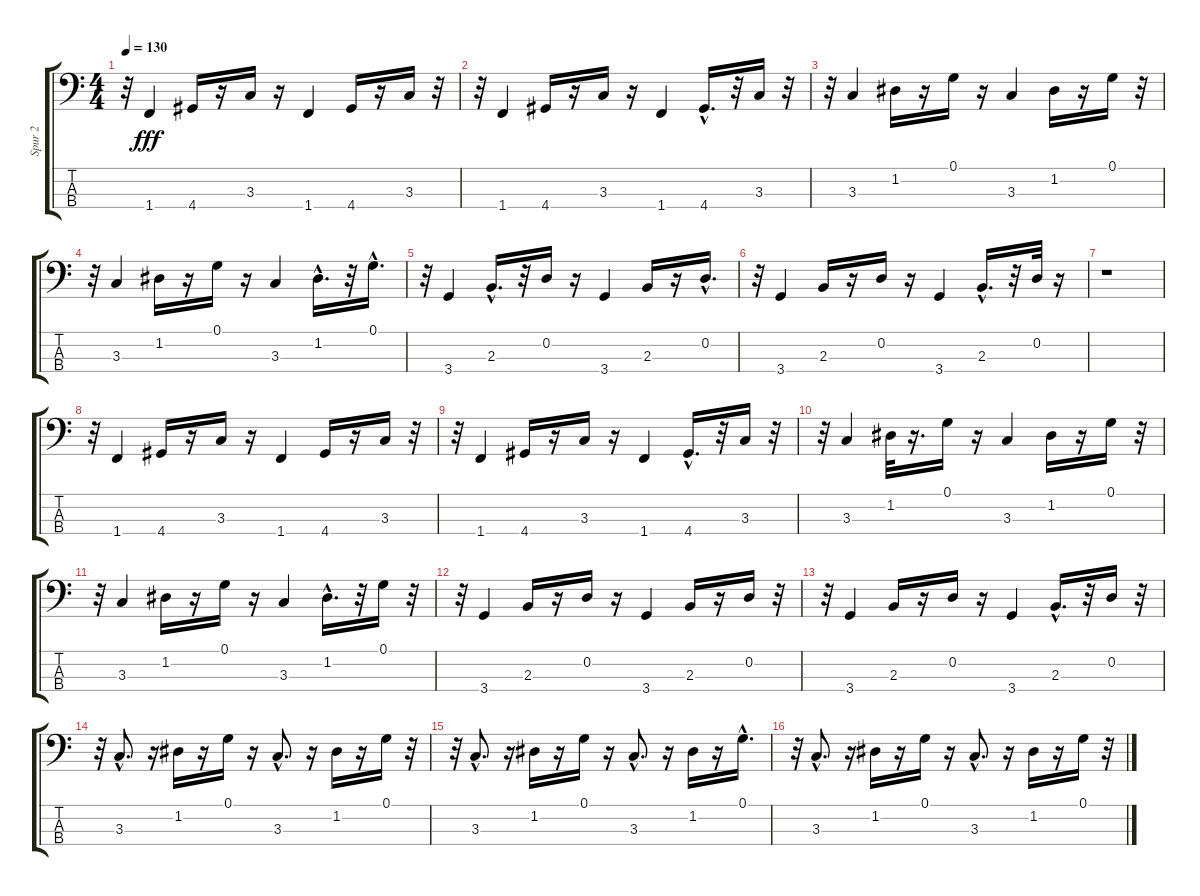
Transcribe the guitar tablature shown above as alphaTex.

\track ("Spur 2" "Spur 2") {instrument electricbassfinger}
\staff {score tabs}
\tuning (G2 D2 A1 E1) {hide}
\ts (4 4)
\tempo 130
\clef f4
\ks c
r.32{dy fff} 1.4.4 4.4.16 r.16 3.3.16 r.16 1.4.4 4.4.16 r.16 3.3.16 r.32 |
r.32 1.4.4 4.4.16 r.16 3.3.16 r.16 1.4.4 4.4{hac}.16{d} r.32 3.3.16 r.32 |
r.32 3.3.4 1.2.16 r.16 0.1.16 r.16 3.3.4 1.2.16 r.16 0.1.16 r.32 |
r.32 3.3.4 1.2.16 r.16 0.1.16 r.16 3.3.4 1.2{hac}.16{d} r.32 0.1{hac}.16{d} |
r.32 3.4.4 2.3{hac}.16{d} r.32 0.2.16 r.16 3.4.4 2.3.16 r.16 0.2{hac}.16{d} |
r.32 3.4.4 2.3.16 r.16 0.2.16 r.16 3.4.4 2.3{hac}.16{d} r.32 0.2.32 r.16 |
r.1 |
r.32 1.4.4 4.4.16 r.16 3.3.16 r.16 1.4.4 4.4.16 r.16 3.3.16 r.32 |
r.32 1.4.4 4.4.16 r.16 3.3.16 r.16 1.4.4 4.4{hac}.16{d} r.32 3.3.16 r.32 |
r.32 3.3.4 1.2.32 r.16{d} 0.1.16 r.16 3.3.4 1.2.16 r.16 0.1.16 r.32 |
r.32 3.3.4 1.2.16 r.16 0.1.16 r.16 3.3.4 1.2{hac}.16{d} r.32 0.1.16 r.32 |
r.32 3.4.4 2.3.16 r.16 0.2.16 r.16 3.4.4 2.3.16 r.16 0.2.16 r.32 |
r.32 3.4.4 2.3.16 r.16 0.2.16 r.16 3.4.4 2.3{hac}.16{d} r.32 0.2.16 r.32 |
r.32 3.3{hac}.8{d} r.16 1.2.16 r.16 0.1.16 r.16 3.3{hac}.8{d} r.16 1.2.16 r.16 0.1.16 r.32 |
r.32 3.3{hac}.8{d} r.16 1.2.16 r.16 0.1.16 r.16 3.3{hac}.8{d} r.16 1.2.16 r.16 0.1{hac}.16{d} |
r.32 3.3{hac}.8{d} r.16 1.2.16 r.16 0.1.16 r.16 3.3{hac}.8{d} r.16 1.2.16 r.16 0.1.16 r.32
